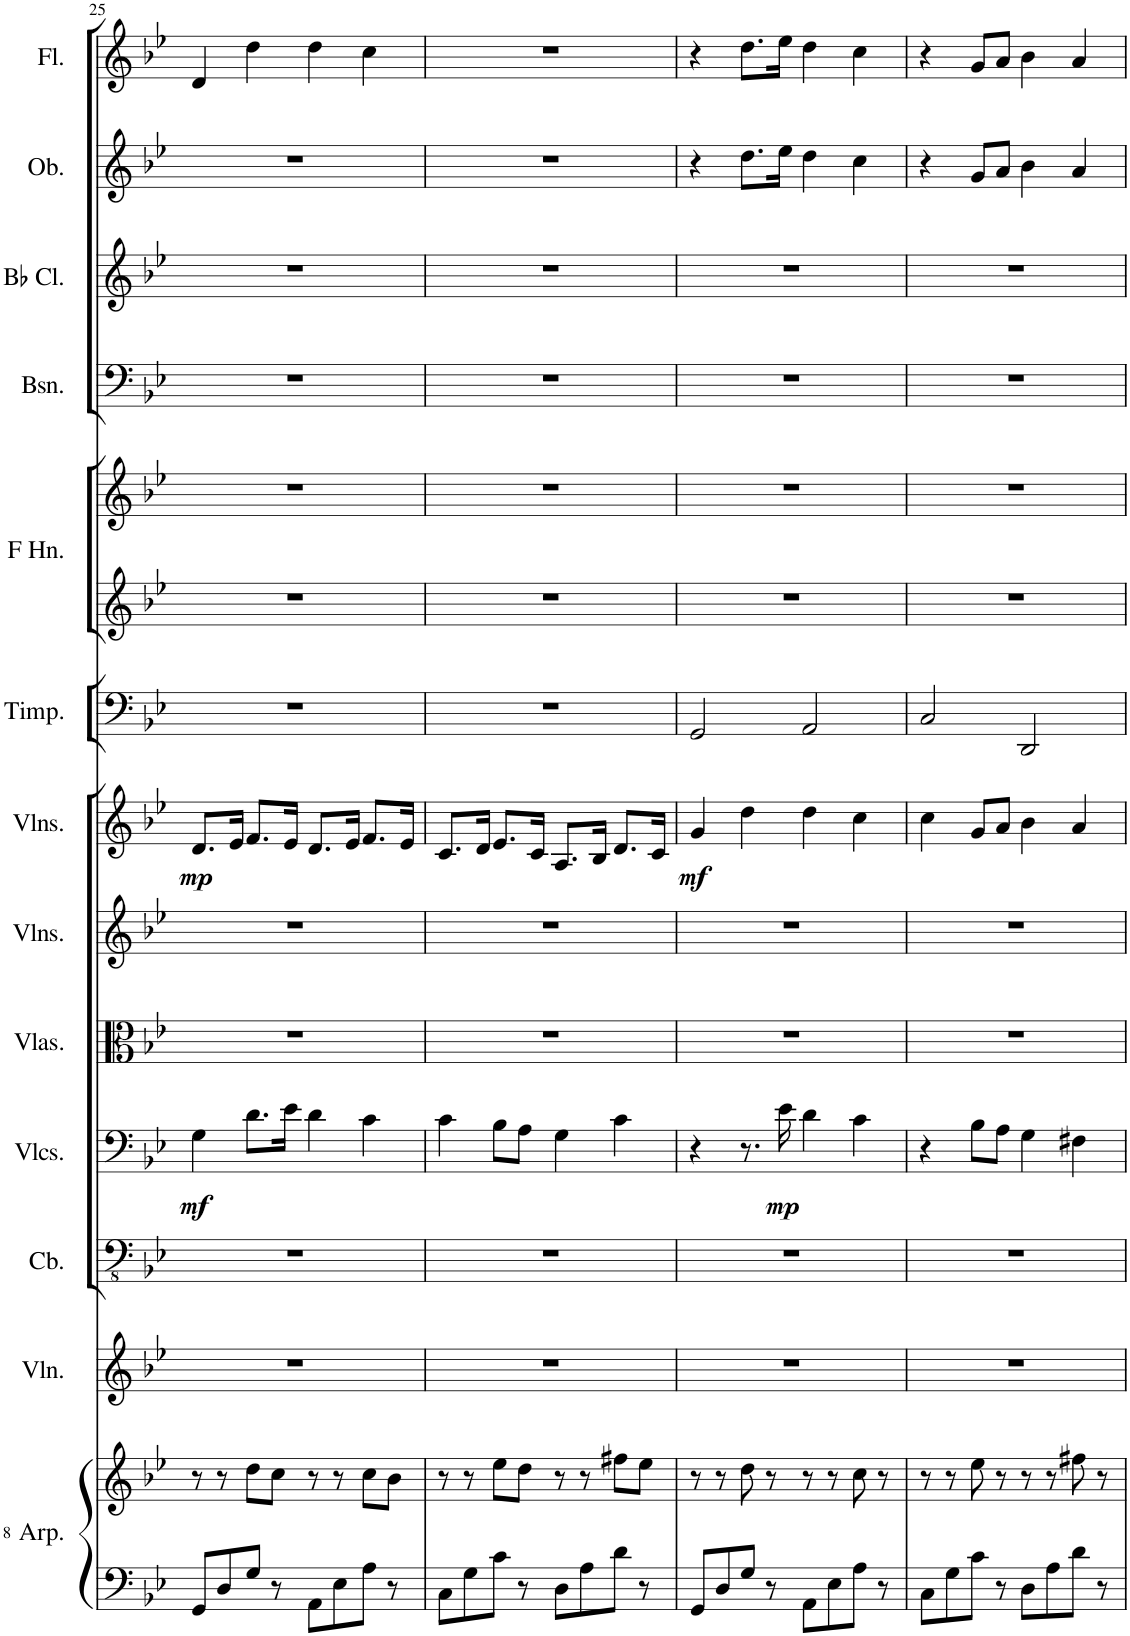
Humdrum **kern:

**kern	**kern	**kern	**kern	**kern	**dynam	**kern	**kern	**kern	**dynam	**kern	**kern	**kern	**kern	**kern	**kern	**kern
*part13	*part13	*part12	*part11	*part10	*part10	*part9	*part8	*part7	*part7	*part6	*part5	*part5	*part4	*part3	*part2	*part1
*staff15	*staff14	*staff13	*staff12	*staff11	*staff11	*staff10	*staff9	*staff8	*staff8	*staff7	*staff6	*staff5	*staff4	*staff3	*staff2	*staff1
*I"Arpa	*	*I"Violín	*I"Contrabass	*I"Violoncellos	*	*I"Violas	*I"Violins II	*I"Violins I	*	*I"Timpani	*I"Horns in F	*	*I"Bassoons	*I"Clarinets in Bb	*I"Oboes	*I"Flutes
*I'Arp.	*	*I'Vln.	*I'Cb.	*I'Vlcs.	*	*I'Vlas.	*I'Vlns.	*I'Vlns.	*	*I'Timp.	*	*	*I'Bsn.	*	*I'Ob.	*I'Fl.
!!LO:PB:g=z
*clefF4	*clefG2	*clefG2	*clefFv4	*clefF4	*	*clefC3	*clefG2	*clefG2	*	*clefF4	*clefG2	*clefG2	*clefF4	*clefG2	*clefG2	*clefG2
*	*	*	*ITrd7c12	*	*	*	*	*	*	*	*ITrd4c7	*ITrd4c7	*	*ITrd1c2	*	*
*k[b-e-]	*k[b-e-]	*k[b-e-]	*k[b-e-]	*k[b-e-]	*	*k[b-e-]	*k[b-e-]	*k[b-e-]	*	*k[b-e-]	*k[b-e-]	*k[b-e-]	*k[b-e-]	*k[b-e-]	*k[b-e-]	*k[b-e-]
*M4/4	*M4/4	*M4/4	*M4/4	*M4/4	*	*M4/4	*M4/4	*M4/4	*	*M4/4	*M4/4	*M4/4	*M4/4	*M4/4	*M4/4	*M4/4
=25	=25	=25	=25	=25	=25	=25	=25	=25	=25	=25	=25	=25	=25	=25	=25	=25
!	!	!	!	!	!LO:DY:b	!	!	!	!LO:DY:b	!	!	!	!	!	!	!
8GG/L	8r	1r	1r	4G\	mf	1r	1r	8.d/L	mp	1r	1r	1r	1r	1r	1r	4d/
8D/	8r	.	.	.	.	.	.	.	.	.	.	.	.	.	.	.
.	.	.	.	.	.	.	.	16e-/Jk	.	.	.	.	.	.	.	.
8G/J	8dd\L	.	.	8.d\L	.	.	.	8.f/L	.	.	.	.	.	.	.	4dd\
8r	8cc\J	.	.	.	.	.	.	.	.	.	.	.	.	.	.	.
.	.	.	.	16e-\Jk	.	.	.	16e-/Jk	.	.	.	.	.	.	.	.
8AA\L	8r	.	.	4d\	.	.	.	8.d/L	.	.	.	.	.	.	.	4dd\
8E-\	8r	.	.	.	.	.	.	.	.	.	.	.	.	.	.	.
.	.	.	.	.	.	.	.	16e-/Jk	.	.	.	.	.	.	.	.
8A\J	8cc\L	.	.	4c\	.	.	.	8.f/L	.	.	.	.	.	.	.	4cc\
8r	8b-\J	.	.	.	.	.	.	.	.	.	.	.	.	.	.	.
.	.	.	.	.	.	.	.	16e-/Jk	.	.	.	.	.	.	.	.
=26	=26	=26	=26	=26	=26	=26	=26	=26	=26	=26	=26	=26	=26	=26	=26	=26
8C\L	8r	1r	1r	4c\	.	1r	1r	8.c/L	.	1r	1r	1r	1r	1r	1r	1r
8G\	8r	.	.	.	.	.	.	.	.	.	.	.	.	.	.	.
.	.	.	.	.	.	.	.	16d/Jk	.	.	.	.	.	.	.	.
8c\J	8ee-\L	.	.	8B-\L	.	.	.	8.e-/L	.	.	.	.	.	.	.	.
8r	8dd\J	.	.	8A\J	.	.	.	.	.	.	.	.	.	.	.	.
.	.	.	.	.	.	.	.	16c/Jk	.	.	.	.	.	.	.	.
8D\L	8r	.	.	4G\	.	.	.	8.A/L	.	.	.	.	.	.	.	.
8A\	8r	.	.	.	.	.	.	.	.	.	.	.	.	.	.	.
.	.	.	.	.	.	.	.	16B-/Jk	.	.	.	.	.	.	.	.
8d\J	8ff#X\L	.	.	4c\	.	.	.	8.d/L	.	.	.	.	.	.	.	.
8r	8ee-\J	.	.	.	.	.	.	.	.	.	.	.	.	.	.	.
.	.	.	.	.	.	.	.	16c/Jk	.	.	.	.	.	.	.	.
=27	=27	=27	=27	=27	=27	=27	=27	=27	=27	=27	=27	=27	=27	=27	=27	=27
!	!	!	!	!	!	!	!	!	!LO:DY:b	!	!	!	!	!	!	!
8GG/L	8r	1r	1r	4r	.	1r	1r	4g/	mf	2GG/	1r	1r	1r	1r	4r	4r
8D/	8r	.	.	.	.	.	.	.	.	.	.	.	.	.	.	.
8G/J	8dd\	.	.	8.r	.	.	.	4dd\	.	.	.	.	.	.	8.dd\L	8.dd\L
8r	8r	.	.	.	.	.	.	.	.	.	.	.	.	.	.	.
!	!	!	!	!	!LO:DY:b	!	!	!	!	!	!	!	!	!	!	!
.	.	.	.	16e-\	mp	.	.	.	.	.	.	.	.	.	16ee-\Jk	16ee-\Jk
8AA\L	8r	.	.	4d\	.	.	.	4dd\	.	2AA/	.	.	.	.	4dd\	4dd\
8E-\	8r	.	.	.	.	.	.	.	.	.	.	.	.	.	.	.
8A\J	8cc\	.	.	4c\	.	.	.	4cc\	.	.	.	.	.	.	4cc\	4cc\
8r	8r	.	.	.	.	.	.	.	.	.	.	.	.	.	.	.
=28	=28	=28	=28	=28	=28	=28	=28	=28	=28	=28	=28	=28	=28	=28	=28	=28
8C\L	8r	1r	1r	4r	.	1r	1r	4cc\	.	2C/	1r	1r	1r	1r	4r	4r
8G\	8r	.	.	.	.	.	.	.	.	.	.	.	.	.	.	.
8c\J	8ee-\	.	.	8B-\L	.	.	.	8g/L	.	.	.	.	.	.	8g/L	8g/L
8r	8r	.	.	8A\J	.	.	.	8a/J	.	.	.	.	.	.	8a/J	8a/J
8D\L	8r	.	.	4G\	.	.	.	4b-\	.	2DD/	.	.	.	.	4b-\	4b-\
8A\	8r	.	.	.	.	.	.	.	.	.	.	.	.	.	.	.
8d\J	8ff#X\	.	.	4F#X\	.	.	.	4a/	.	.	.	.	.	.	4a/	4a/
8r	8r	.	.	.	.	.	.	.	.	.	.	.	.	.	.	.
=	=	=	=	=	=	=	=	=	=	=	=	=	=	=	=	=
*-	*-	*-	*-	*-	*-	*-	*-	*-	*-	*-	*-	*-	*-	*-	*-	*-
